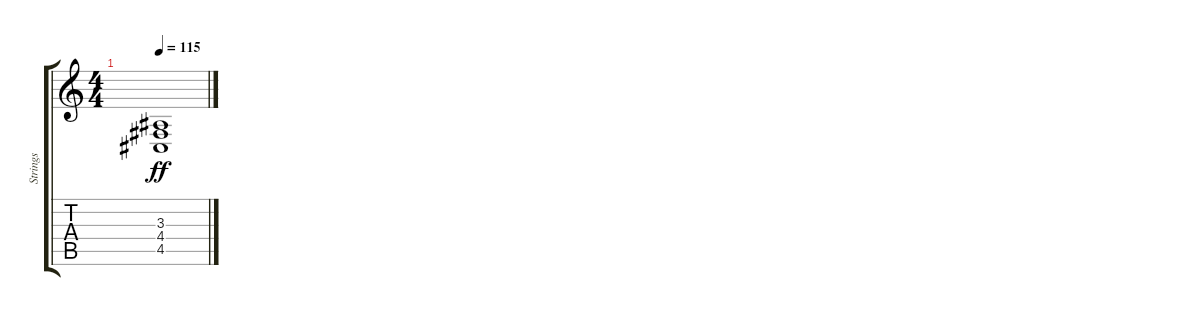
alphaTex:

\track ("Strings" "Strings") {instrument synthstrings1}
\staff {score tabs}
\tuning (E4 B3 G3 D3 A2 E2) {hide}
\ts (4 4)
\tempo 115
\clef g2
\ks c
(3.3 4.4 4.5).1{dy ff}
